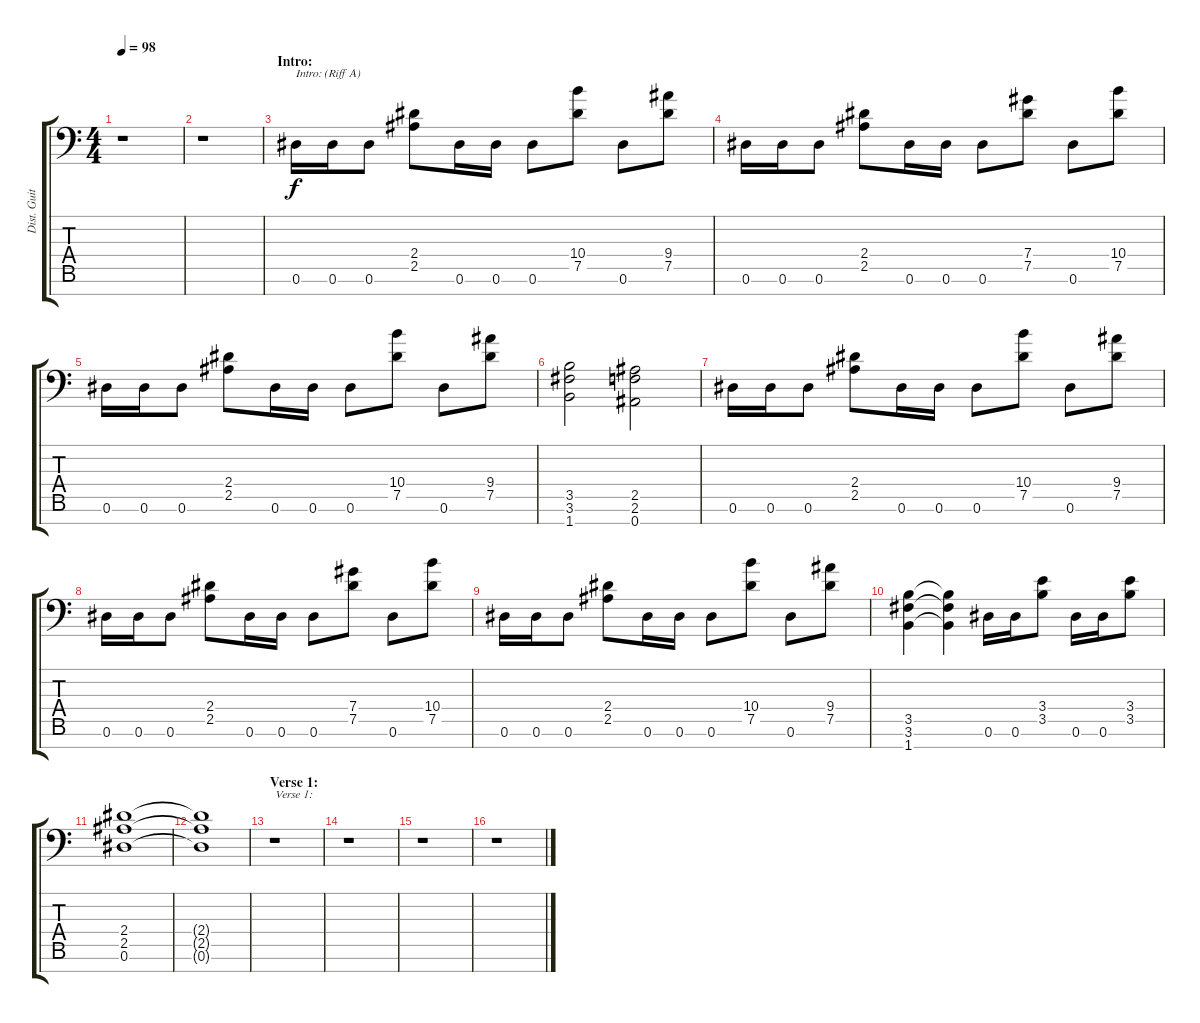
\track ("Dist. Guitar 1" "Dist. Guit") {instrument distortionguitar}
\staff {score tabs}
\tuning (Eb4 Bb3 Gb3 Db3 Ab2 Eb2 Bb1) {hide}
\ts (4 4)
\tempo 98
\clef f4
\ks c
r.1{dy f instrument distortionguitar} |
r.1 |
\section ("" "Intro:")
0.6.16{txt "Intro: (Riff A)" volume 8 instrument distortionguitar} 0.6.16 0.6.8 (2.4 2.5).8 0.6.16 0.6.16 0.6.8 (10.4 7.5).8 0.6.8 (9.4 7.5).8 |
0.6.16 0.6.16 0.6.8 (2.4 2.5).8 0.6.16 0.6.16 0.6.8 (7.4 7.5).8 0.6.8 (10.4 7.5).8 |
0.6.16 0.6.16 0.6.8 (2.4 2.5).8 0.6.16 0.6.16 0.6.8 (10.4 7.5).8 0.6.8 (9.4 7.5).8 |
(3.5 3.6 1.7).2 (2.5 2.6 0.7).2 |
0.6.16 0.6.16 0.6.8 (2.4 2.5).8 0.6.16 0.6.16 0.6.8 (10.4 7.5).8 0.6.8 (9.4 7.5).8 |
0.6.16 0.6.16 0.6.8 (2.4 2.5).8 0.6.16 0.6.16 0.6.8 (7.4 7.5).8 0.6.8 (10.4 7.5).8 |
0.6.16 0.6.16 0.6.8 (2.4 2.5).8 0.6.16 0.6.16 0.6.8 (10.4 7.5).8 0.6.8 (9.4 7.5).8 |
(3.5 3.6 1.7).4 (3.5{t} 3.6{t} 1.7{t}).4 0.6.16 0.6.16 (3.4 3.5).8 0.6.16 0.6.16 (3.4 3.5).8 |
(2.4 2.5 0.6).1 |
(2.4{t} 2.5{t} 0.6{t}).1 |
\section ("" "Verse 1:")
r.1{txt "Verse 1:"} |
r.1 |
r.1 |
r.1
